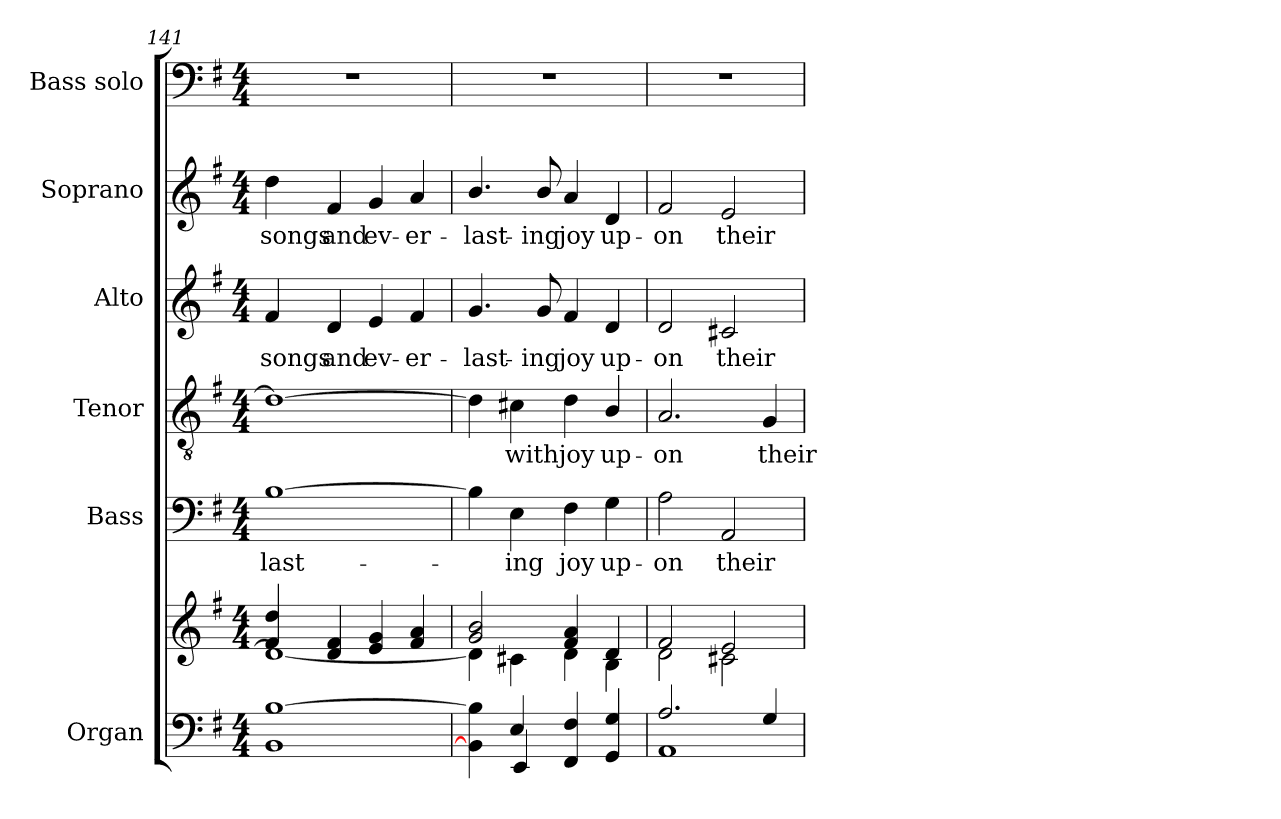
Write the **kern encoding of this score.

**kern	**kern	**kern	**text	**kern	**text	**kern	**text	**kern	**text	**kern
*part6	*part6	*part5	*part5	*part4	*part4	*part3	*part3	*part2	*part2	*part1
*staff7	*staff6	*staff5	*staff5	*staff4	*staff4	*staff3	*staff3	*staff2	*staff2	*staff1
*I"Organ	*	*I"Bass	*	*I"Tenor	*	*I"Alto	*	*I"Soprano	*	*I"Bass solo
*	*	*I'B	*	*I'T	*	*I'A	*	*I'S	*	*I'B
*clefF4	*clefG2	*clefF4	*	*clefGv2	*	*clefG2	*	*clefG2	*	*clefF4
*k[f#]	*k[f#]	*k[f#]	*	*k[f#]	*	*k[f#]	*	*k[f#]	*	*k[f#]
*G:	*G:	*G:	*	*G:	*	*G:	*	*G:	*	*G:
*M4/4	*M4/4	*M4/4	*	*M4/4	*	*M4/4	*	*M4/4	*	*M4/4
=141	=141	=141	=141	=141	=141	=141	=141	=141	=141	=141
*^	*^	*	*	*	*	*	*	*	*	*
!	!	!	!	!	!LO:LY:b	!	!	!	!LO:LY:b	!	!LO:LY:b	!
[1B/	1BB\	4f#/ 4dd/	1d\_	[1B	last-	1d_	.	4f#	songs	4dd	songs	1r
!	!	!	!	!	!	!	!	!	!LO:LY:b	!	!LO:LY:b	!
.	.	4d/ 4f#/	.	.	.	.	.	4d	and	4f#	and	.
!	!	!	!	!	!	!	!	!	!LO:LY:b	!	!LO:LY:b	!
.	.	4e/ 4g/	.	.	.	.	.	4e	ev-	4g	ev-	.
!	!	!	!	!	!	!	!	!	!LO:LY:b	!	!LO:LY:b	!
.	.	4f#/ 4a/	.	.	.	.	.	4f#	-er-	4a	-er-	.
=142	=142	=142	=142	=142	=142	=142	=142	=142	=142	=142	=142	=142
!	!	!	!	!	!	!	!	!	!LO:LY:b	!	!LO:LY:b	!
4BB\] 4B\]	4ryy	2g/ 2b/	4d\]	4B]	.	4d]	.	4.g	-last-	4.b/	-last-	1r
!	!	!	!	!	!LO:LY:b	!	!LO:LY:b	!	!	!	!	!
4E/	4EE/	.	4c#X\	4E	ing	4c#X	with	.	.	.	.	.
!	!	!	!	!	!	!	!	!	!LO:LY:b	!	!LO:LY:b	!
.	.	.	.	.	.	.	.	8g	-ing	8b/	-ing	.
!	!	!	!	!	!LO:LY:b	!	!LO:LY:b	!	!LO:LY:b	!	!LO:LY:b	!
4FF#/ 4F#/	2ryy	4f#/ 4a/	4d\	4F#	joy	4d	joy	4f#	joy	4a	joy	.
!	!	!	!	!	!LO:LY:b	!	!LO:LY:b	!	!LO:LY:b	!	!LO:LY:b	!
4GG/ 4G/	.	4d/	4B\	4G	up-	4B/	up-	4d	up-	4d	up-	.
=143	=143	=143	=143	=143	=143	=143	=143	=143	=143	=143	=143	=143
!	!	!	!	!	!LO:LY:b	!	!LO:LY:b	!	!LO:LY:b	!	!LO:LY:b	!
2.A/	1AA\	2f#/	2d\	2A	-on	2.A	-on	2d	-on	2f#	-on	1r
!	!	!	!	!	!LO:LY:b	!	!	!	!LO:LY:b	!	!LO:LY:b	!
.	.	2e/	2c#X\	2AA	their	.	.	2c#X	their	2e	their	.
!	!	!	!	!	!	!	!LO:LY:b	!	!	!	!	!
4G/	.	.	.	.	.	4G	their	.	.	.	.	.
*v	*v	*	*	*	*	*	*	*	*	*	*	*
*	*v	*v	*	*	*	*	*	*	*	*	*
=	=	=	=	=	=	=	=	=	=	=
*-	*-	*-	*-	*-	*-	*-	*-	*-	*-	*-
